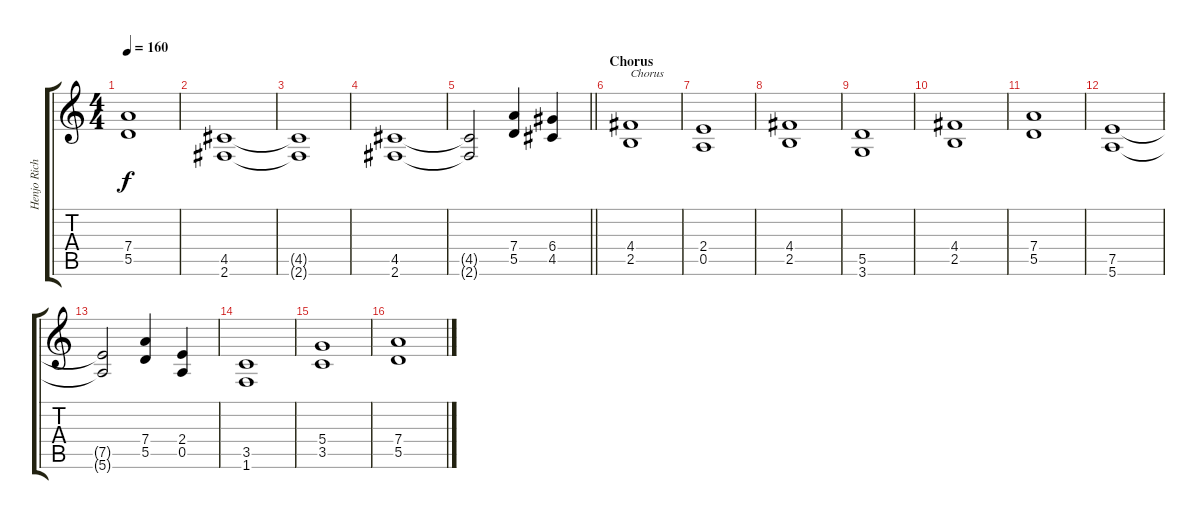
\track ("Henjo Richter" "Henjo Rich") {instrument distortionguitar}
\staff {score tabs}
\tuning (E4 B3 G3 D3 A2 E2) {hide}
\ts (4 4)
\tempo 160
\clef g2
\ks c
(7.4{t} 5.5{t}).1{dy f} |
(4.5 2.6).1 |
(4.5{t} 2.6{t}).1 |
(4.5 2.6).1 |
\barLineRight lightlight
(4.5{t} 2.6{t}).2 (7.4 5.5).4 (6.4 4.5).4 |
\section ("" "Chorus")
(4.4 2.5).1{txt "Chorus"} |
(2.4 0.5).1 |
(4.4 2.5).1 |
(5.5 3.6).1 |
(4.4 2.5).1 |
(7.4 5.5).1 |
(7.5 5.6).1 |
(7.5{t} 5.6{t}).2 (7.4 5.5).4 (2.4 0.5).4 |
(3.5 1.6).1 |
(5.4 3.5).1 |
(7.4 5.5).1
